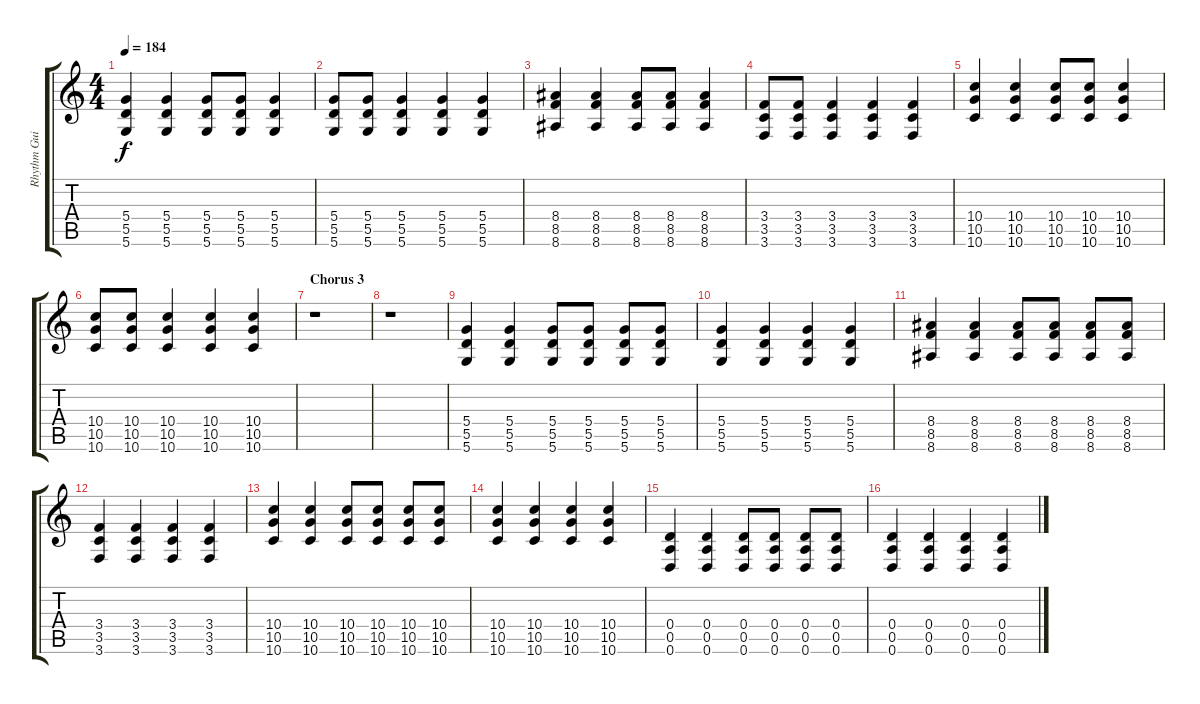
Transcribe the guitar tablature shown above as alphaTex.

\track ("Rhythm Guitar" "Rhythm Gui") {instrument distortionguitar}
\staff {score tabs}
\tuning (E4 B3 G3 D3 A2 D2) {hide}
\ts (4 4)
\tempo 184
\clef g2
\ks c
(5.4 5.5 5.6).4{dy f} (5.4 5.5 5.6).4 (5.4 5.5 5.6).8 (5.4 5.5 5.6).8 (5.4 5.5 5.6).4 |
(5.4 5.5 5.6).8 (5.4 5.5 5.6).8 (5.4 5.5 5.6).4 (5.4 5.5 5.6).4 (5.4 5.5 5.6).4 |
(8.4 8.5 8.6).4 (8.4 8.5 8.6).4 (8.4 8.5 8.6).8 (8.4 8.5 8.6).8 (8.4 8.5 8.6).4 |
(3.4 3.5 3.6).8 (3.4 3.5 3.6).8 (3.4 3.5 3.6).4 (3.4 3.5 3.6).4 (3.4 3.5 3.6).4 |
(10.4 10.5 10.6).4 (10.4 10.5 10.6).4 (10.4 10.5 10.6).8 (10.4 10.5 10.6).8 (10.4 10.5 10.6).4 |
(10.4 10.5 10.6).8 (10.4 10.5 10.6).8 (10.4 10.5 10.6).4 (10.4 10.5 10.6).4 (10.4 10.5 10.6).4 |
\section ("" "Chorus 3")
r.1 |
r.1 |
(5.4 5.5 5.6).4 (5.4 5.5 5.6).4 (5.4 5.5 5.6).8 (5.4 5.5 5.6).8 (5.4 5.5 5.6).8 (5.4 5.5 5.6).8 |
(5.4 5.5 5.6).4 (5.4 5.5 5.6).4 (5.4 5.5 5.6).4 (5.4 5.5 5.6).4 |
(8.4 8.5 8.6).4 (8.4 8.5 8.6).4 (8.4 8.5 8.6).8 (8.4 8.5 8.6).8 (8.4 8.5 8.6).8 (8.4 8.5 8.6).8 |
(3.4 3.5 3.6).4 (3.4 3.5 3.6).4 (3.4 3.5 3.6).4 (3.4 3.5 3.6).4 |
(10.4 10.5 10.6).4 (10.4 10.5 10.6).4 (10.4 10.5 10.6).8 (10.4 10.5 10.6).8 (10.4 10.5 10.6).8 (10.4 10.5 10.6).8 |
(10.4 10.5 10.6).4 (10.4 10.5 10.6).4 (10.4 10.5 10.6).4 (10.4 10.5 10.6).4 |
(0.4 0.5 0.6).4 (0.4 0.5 0.6).4 (0.4 0.5 0.6).8 (0.4 0.5 0.6).8 (0.4 0.5 0.6).8 (0.4 0.5 0.6).8 |
(0.4 0.5 0.6).4 (0.4 0.5 0.6).4 (0.4 0.5 0.6).4 (0.4 0.5 0.6).4
